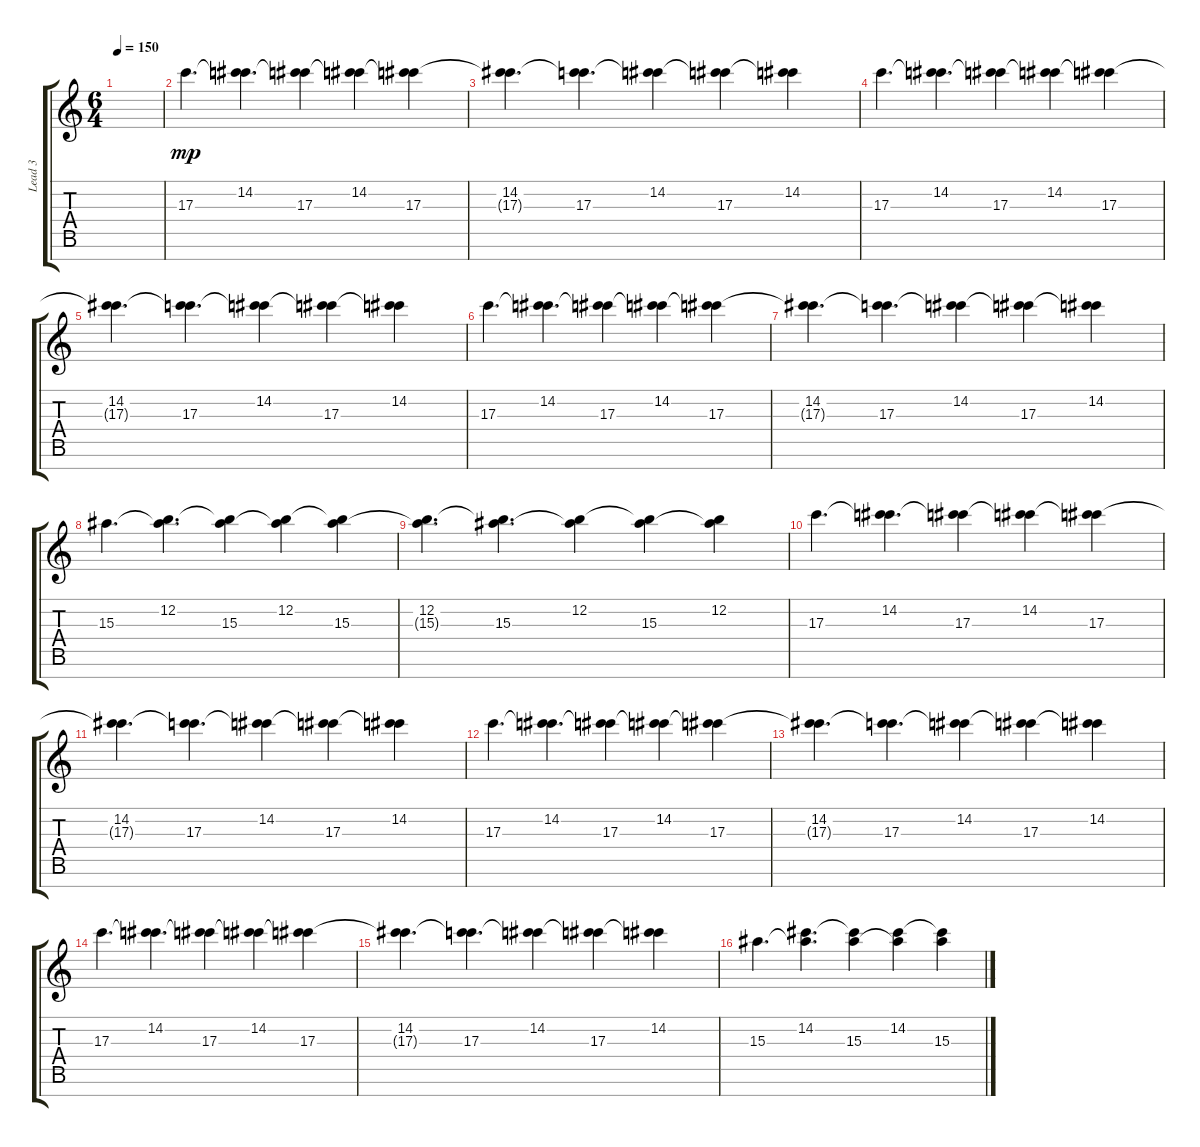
\track ("Lead 3" "Lead 3") {instrument distortionguitar}
\staff {score tabs}
\tuning (E4 B3 G3 D3 A2 E2 B1) {hide}
\ts (6 4)
\tempo 150
\clef g2
\ks c
|
17.3.4{d dy mp} (14.2 17.3{t}).4{d} (14.2{t} 17.3).4 (14.2 17.3{t}).4 (14.2{t} 17.3).4 |
(14.2 17.3{t}).4{d} (14.2{t} 17.3).4{d} (14.2 17.3{t}).4 (14.2{t} 17.3).4 (14.2 17.3{t}).4 |
17.3.4{d} (14.2 17.3{t}).4{d} (14.2{t} 17.3).4 (14.2 17.3{t}).4 (14.2{t} 17.3).4 |
(14.2 17.3{t}).4{d} (14.2{t} 17.3).4{d} (14.2 17.3{t}).4 (14.2{t} 17.3).4 (14.2 17.3{t}).4 |
17.3.4{d} (14.2 17.3{t}).4{d} (14.2{t} 17.3).4 (14.2 17.3{t}).4 (14.2{t} 17.3).4 |
(14.2 17.3{t}).4{d} (14.2{t} 17.3).4{d} (14.2 17.3{t}).4 (14.2{t} 17.3).4 (14.2 17.3{t}).4 |
15.3.4{d} (12.2 15.3{t}).4{d} (12.2{t} 15.3).4 (12.2 15.3{t}).4 (12.2{t} 15.3).4 |
(12.2 15.3{t}).4{d} (12.2{t} 15.3).4{d} (12.2 15.3{t}).4 (12.2{t} 15.3).4 (12.2 15.3{t}).4 |
17.3.4{d} (14.2 17.3{t}).4{d} (14.2{t} 17.3).4 (14.2 17.3{t}).4 (14.2{t} 17.3).4 |
(14.2 17.3{t}).4{d} (14.2{t} 17.3).4{d} (14.2 17.3{t}).4 (14.2{t} 17.3).4 (14.2 17.3{t}).4 |
17.3.4{d} (14.2 17.3{t}).4{d} (14.2{t} 17.3).4 (14.2 17.3{t}).4 (14.2{t} 17.3).4 |
(14.2 17.3{t}).4{d} (14.2{t} 17.3).4{d} (14.2 17.3{t}).4 (14.2{t} 17.3).4 (14.2 17.3{t}).4 |
17.3.4{d} (14.2 17.3{t}).4{d} (14.2{t} 17.3).4 (14.2 17.3{t}).4 (14.2{t} 17.3).4 |
(14.2 17.3{t}).4{d} (14.2{t} 17.3).4{d} (14.2 17.3{t}).4 (14.2{t} 17.3).4 (14.2 17.3{t}).4 |
15.3.4{d} (14.2 15.3{t}).4{d} (14.2{t} 15.3).4 (14.2 15.3{t}).4 (14.2{t} 15.3).4
